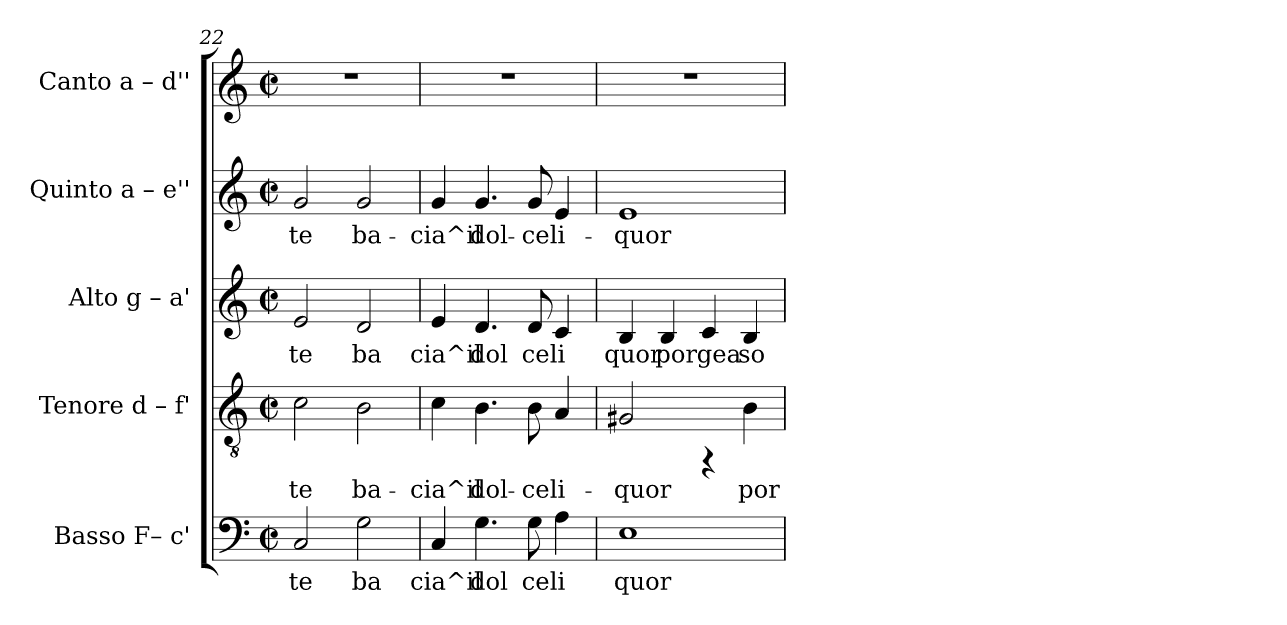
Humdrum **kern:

**kern	**text	**kern	**text	**kern	**text	**kern	**text	**kern
*part5	*part5	*part4	*part4	*part3	*part3	*part2	*part2	*part1
*staff5	*staff5	*staff4	*staff4	*staff3	*staff3	*staff2	*staff2	*staff1
*I"Basso  F– c'	*	*I"Tenore  d – f'	*	*I"Alto  g – a'	*	*I"Quinto  a – e''	*	*I"Canto  a – d''
!!LO:LB:g=z
*clefF4	*	*clefGv2	*	*clefG2	*	*clefG2	*	*clefG2
*k[]	*	*k[]	*	*k[]	*	*k[]	*	*k[]
*C:	*	*C:	*	*C:	*	*C:	*	*C:
*M2/2	*	*M2/2	*	*M2/2	*	*M2/2	*	*M2/2
*met(c|)	*	*met(c|)	*	*met(c|)	*	*met(c|)	*	*met(c|)
=22	=22	=22	=22	=22	=22	=22	=22	=22
!	!LO:LY:b:cj	!	!LO:LY:b:rj	!	!LO:LY:b:rj	!	!LO:LY:b:rj	!
2C/	-te	2c\	-te	2e/	-te	2g/	-te	1r
!	!LO:LY:b:cj	!	!LO:LY:b:rj	!	!LO:LY:b:rj	!	!LO:LY:b:rj	!
2G\	ba	2B\	ba-	2d/	ba	2g/	ba-	.
=23	=23	=23	=23	=23	=23	=23	=23	=23
!	!LO:LY:b:cj	!	!LO:LY:b:rj	!	!LO:LY:b:rj	!	!LO:LY:b:rj	!
4C/	cia^il	4c\	-cia^il	4e/	cia^il	4g/	-cia^il	1r
!	!LO:LY:b:cj	!	!LO:LY:b:rj	!	!LO:LY:b:rj	!	!LO:LY:b:rj	!
4.G\	dol	4.B\	dol-	4.d/	dol	4.g/	dol-	.
!	!LO:LY:b:cj	!	!LO:LY:b:rj	!	!LO:LY:b:rj	!	!LO:LY:b:rj	!
8G\	ce	8B\	-ce	8d/	ce	8g/	-ce	.
!	!LO:LY:b:cj	!	!LO:LY:b:rj	!	!LO:LY:b:rj	!	!LO:LY:b:rj	!
4A\	li	4A/	li-	4c/	li	4e/	li-	.
=24	=24	=24	=24	=24	=24	=24	=24	=24
!	!LO:LY:b:cj	!	!LO:LY:b:rj	!	!LO:LY:b:rj	!	!LO:LY:b:rj	!
1E	quor	2G#X/	-quor	4B/	quor	1e	-quor	1r
!	!	!	!	!	!LO:LY:b:rj	!	!	!
.	.	.	.	4B/	por	.	.	.
!	!	!	!	!	!LO:LY:b:rj	!	!	!
.	.	4rFF	.	4c/	gea	.	.	.
!	!	!	!LO:LY:b:rj	!	!LO:LY:b:rj	!	!	!
.	.	4B\	por-	4B/	so	.	.	.
=	=	=	=	=	=	=	=	=
*-	*-	*-	*-	*-	*-	*-	*-	*-
